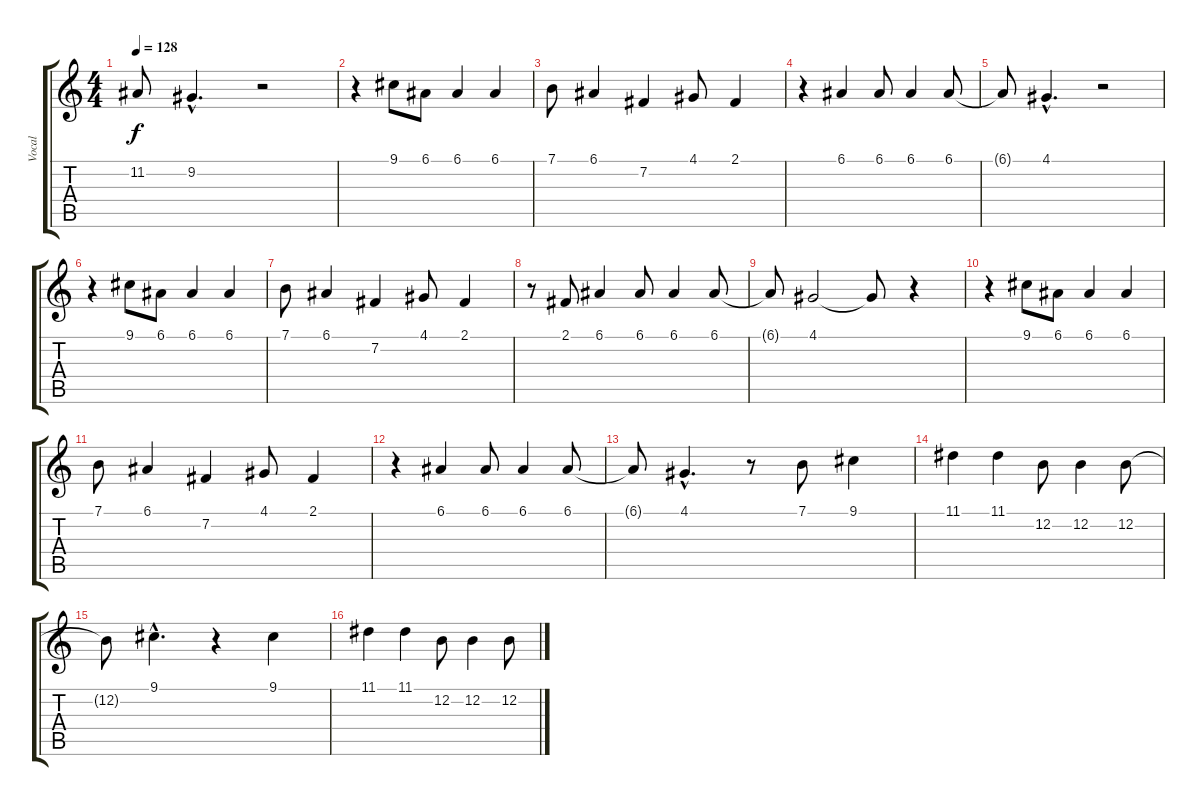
\track ("Vocal" "Vocal") {instrument tenorsax}
\staff {score tabs}
\tuning (E4 B3 G3 D3 A2 E2) {hide}
\ts (4 4)
\tempo 128
\clef g2
\ks c
11.2{t}.8{dy f} 9.2{hac}.4{d} r.2 |
r.4 9.1.8 6.1.8 6.1.4 6.1.4 |
7.1.8 6.1.4 7.2.4 4.1.8 2.1.4 |
r.4 6.1.4 6.1.8 6.1.4 6.1.8 |
6.1{t}.8 4.1{hac}.4{d} r.2 |
r.4 9.1.8 6.1.8 6.1.4 6.1.4 |
7.1.8 6.1.4 7.2.4 4.1.8 2.1.4 |
r.8 2.1.8 6.1.4 6.1.8 6.1.4 6.1.8 |
6.1{t}.8 4.1.2 4.1{t}.8 r.4 |
r.4 9.1.8 6.1.8 6.1.4 6.1.4 |
7.1.8 6.1.4 7.2.4 4.1.8 2.1.4 |
r.4 6.1.4 6.1.8 6.1.4 6.1.8 |
6.1{t}.8 4.1{hac}.4{d} r.8 7.1.8 9.1.4 |
11.1.4 11.1.4 12.2.8 12.2.4 12.2.8 |
12.2{t}.8 9.1{hac}.4{d} r.4 9.1.4 |
11.1.4 11.1.4 12.2.8 12.2.4 12.2.8
